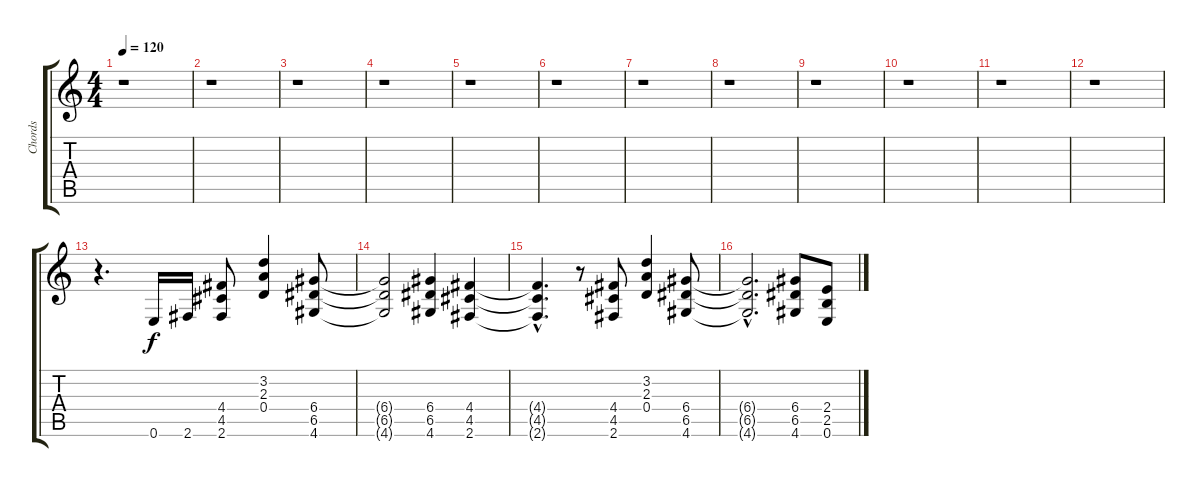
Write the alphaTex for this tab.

\track ("Chords" "Chords") {instrument overdrivenguitar}
\staff {score tabs}
\tuning (E4 B3 G3 D3 A2 E2) {hide}
\ts (4 4)
\tempo 120
\clef g2
\ks c
r.1{dy f instrument overdrivenguitar} |
r.1 |
r.1 |
r.1 |
r.1 |
r.1 |
r.1 |
r.1 |
r.1 |
r.1 |
r.1 |
r.1 |
r.4{d} 0.6.16 2.6.16 (4.4 4.5 2.6).8 (3.2 2.3 0.4).4 (6.4 6.5 4.6).8 |
(6.4{t} 6.5{t} 4.6{t}).2 (6.4 6.5 4.6).4 (4.4 4.5 2.6).4 |
(4.4{hac t} 4.5{hac t} 2.6{hac t}).4{d} r.8 (4.4 4.5 2.6).8 (3.2 2.3 0.4).4 (6.4 6.5 4.6).8 |
(6.4{hac t} 6.5{hac t} 4.6{hac t}).2{d} (6.4 6.5 4.6).8 (2.4 2.5 0.6).8
